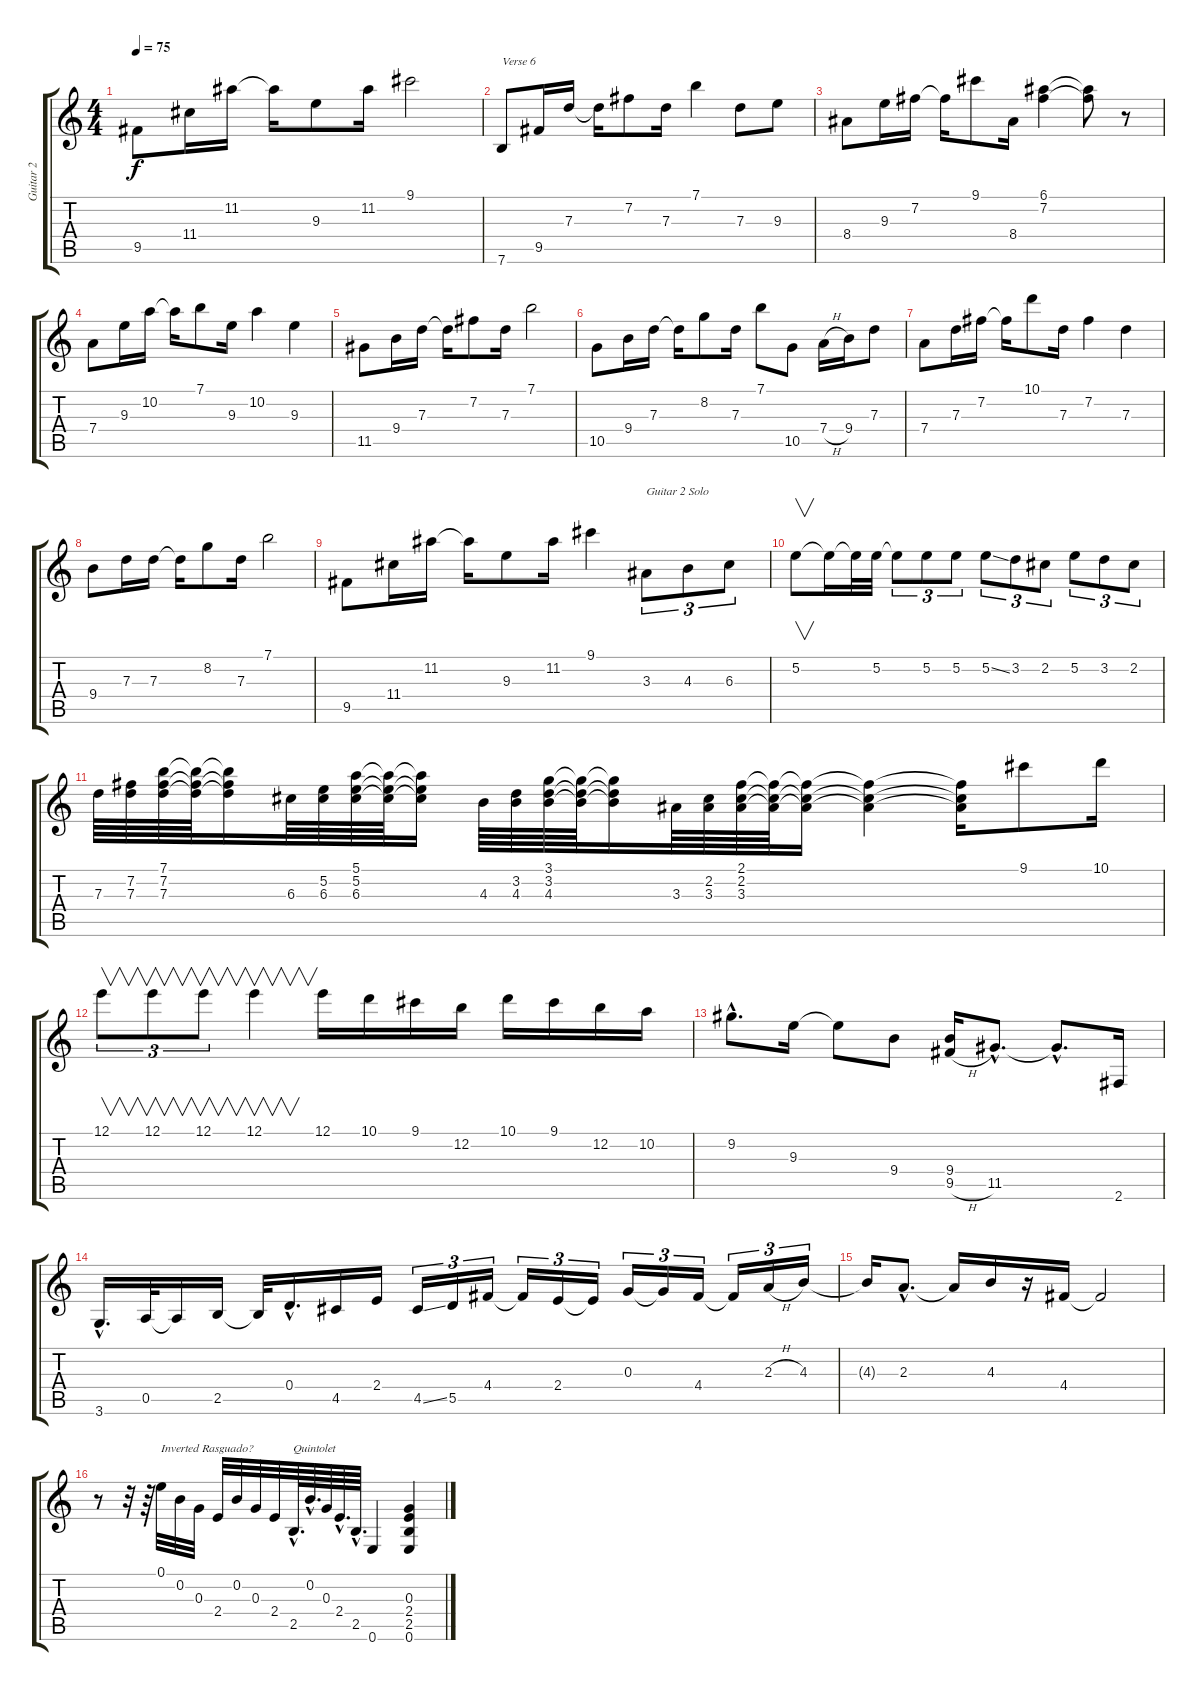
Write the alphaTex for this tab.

\track ("Guitar 2" "Guitar 2") {instrument acousticguitarnylon}
\staff {score tabs}
\tuning (E4 B3 G3 D3 A2 E2) {hide}
\ts (4 4)
\tempo 75
\clef g2
\ks c
9.5.8{dy f} 11.4.16 11.2.16 11.2{t}.16 9.3.8 11.2.16 9.1.2 |
7.6.8{txt "Verse 6"} 9.5.16 7.3.16 7.3{t}.16 7.2.8 7.3.16 7.1.4 7.3.8 9.3.8 |
8.4.8 9.3.16 7.2.16 7.2{t}.16 9.1.8 8.4.16 (6.1 7.2).4 (6.1{t} 7.2{t}).8 r.8 |
7.4.8 9.3.16 10.2.16 10.2{t}.16 7.1.8 9.3.16 10.2.4 9.3.4 |
11.5.8 9.4.16 7.3.16 7.3{t}.16 7.2.8 7.3.16 7.1.2 |
10.5.8 9.4.16 7.3.16 7.3{t}.16 8.2.8 7.3.16 7.1.8 10.5.8 7.4{h}.16 9.4.16 7.3.8 |
7.4.8 7.3.16 7.2.16 7.2{t}.16 10.1.8 7.3.16 7.2.4 7.3.4 |
9.4.8 7.3.16 7.3.16 7.3{t}.16 8.2.8 7.3.16 7.1.2 |
9.5.8 11.4.16 11.2.16 11.2{t}.16 9.3.8 11.2.16 9.1.4 3.3.8{tu (3 2) txt "Guitar 2 Solo"} 4.3.8{tu (3 2)} 6.3.8{tu (3 2)} |
5.2.8{v} 5.2{t}.16 5.2{t}.32 5.2.32 5.2{t}.8{tu (3 2)} 5.2.8{tu (3 2)} 5.2.8{tu (3 2)} 5.2{ss}.8{tu (3 2)} 3.2.8{tu (3 2)} 2.2.8{tu (3 2)} 5.2.8{tu (3 2)} 3.2.8{tu (3 2)} 2.2.8{tu (3 2)} |
7.3.64 (7.2 7.3).64 (7.1 7.2 7.3).64 (7.1{t} 7.2{t} 7.3{t}).64 (7.1{t} 7.2{t} 7.3{t}).16 6.3.64 (5.2 6.3).64 (5.1 5.2 6.3).64 (5.1{t} 5.2{t} 6.3{t}).64 (5.1{t} 5.2{t} 6.3{t}).16 4.3.64 (3.2 4.3).64 (3.1 3.2 4.3).64 (3.1{t} 3.2{t} 4.3{t}).64 (3.1{t} 3.2{t} 4.3{t}).16 3.3.64 (2.2 3.3).64 (2.1 2.2 3.3).64 (2.1{t} 2.2{t} 3.3{t}).64 (2.1{t} 2.2{t} 3.3{t}).16 (2.1{t} 2.2{t} 3.3{t}).4 (2.1{t} 2.2{t} 3.3{t}).16 9.1.8 10.1.16 |
12.1.8{v tu (3 2)} 12.1.8{v tu (3 2)} 12.1.8{v tu (3 2)} 12.1.4{v} 12.1.16 10.1.16 9.1.16 12.2.16 10.1.16 9.1.16 12.2.16 10.2.16 |
9.2{hac}.8{d} 9.3.16 9.3{t}.8 9.4.8 (9.4 9.5{h}).16 11.5{hac}.8{d} 11.5{hac t}.8{d} 2.6.16 |
3.6{hac}.16{d} 0.5.32 0.5{t}.16 2.5.16 2.5{t}.32 0.4{hac}.16{d} 4.5.16 2.4.16 4.5{ss}.16{tu (3 2)} 5.5.16{tu (3 2)} 4.4.16{tu (3 2)} 4.4{t}.16{tu (3 2)} 2.4.16{tu (3 2)} 2.4{t}.16{tu (3 2)} 0.3.16{tu (3 2)} 0.3{t}.16{tu (3 2)} 4.4.16{tu (3 2)} 4.4{t}.16{tu (3 2)} 2.3{h}.16{tu (3 2)} 4.3.16{tu (3 2)} |
4.3{t}.16 2.3{hac}.8{d} 2.3{t}.16 4.3.16 r.16 4.4.16 4.4{t}.2 |
r.8 r.32 r.64 0.1.32{txt "Inverted Rasguado?"} 0.2.32 0.3.32 2.4.32 0.2.32 0.3.32 2.4.32 2.5{hac}.64{d txt "Quintolet"} 0.2{hac}.64{d} 0.3.64 2.4{hac}.64{d} 2.5{hac}.64{d} 0.6.4 (0.3 2.4 2.5 0.6).4
